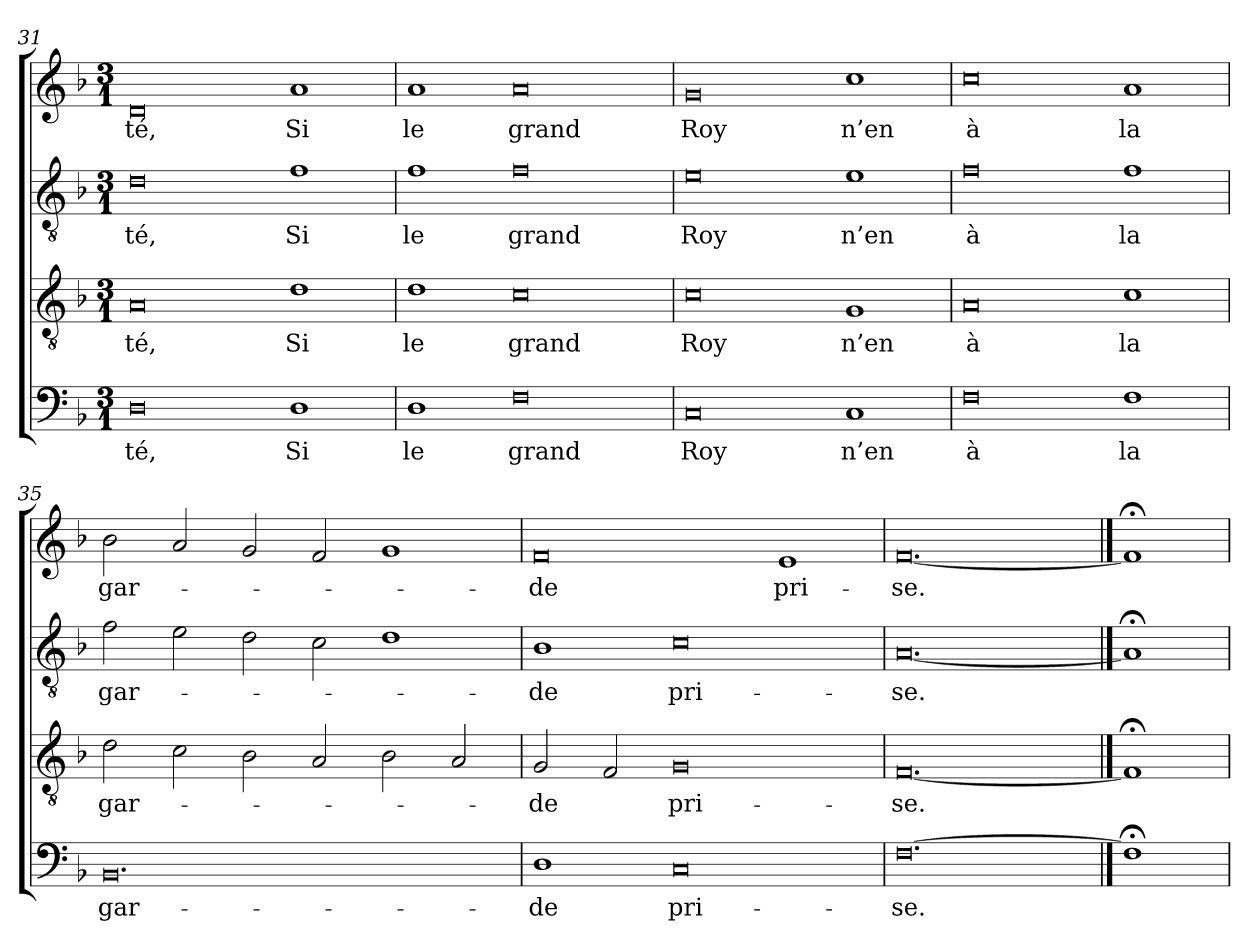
**kern	**text	**kern	**text	**kern	**text	**kern	**text
*part4	*part4	*part3	*part3	*part2	*part2	*part1	*part1
*staff4	*staff4	*staff3	*staff3	*staff2	*staff2	*staff1	*staff1
!!LO:LB:g=z
*clefF4	*	*clefGv2	*	*clefGv2	*	*clefG2	*
*k[b-]	*	*k[b-]	*	*k[b-]	*	*k[b-]	*
*M3/1	*	*M3/1	*	*M3/1	*	*M3/1	*
=31	=31	=31	=31	=31	=31	=31	=31
0D	-té,	0A	-té,	0d	-té,	0d	-té,
1D	Si	1d	Si	1f	Si	1a	Si
=32	=32	=32	=32	=32	=32	=32	=32
1D	le	1d	le	1f	le	1a	le
0F	grand	0c	grand	0f	grand	0a	grand
=33	=33	=33	=33	=33	=33	=33	=33
0C	Roy	0c	Roy	0e	Roy	0g	Roy
1C	n’en	1G	n’en	1e	n’en	1cc	n’en
=34	=34	=34	=34	=34	=34	=34	=34
0F	à	0A	à	0f	à	0cc	à
1F	la	1c	la	1f	la	1a	la
=35	=35	=35	=35	=35	=35	=35	=35
0.BB-	gar-	2d	gar-	2f	gar-	2b-	gar-
.	.	2c	.	2e	.	2a	.
.	.	2B-	.	2d	.	2g	.
.	.	2A	.	2c	.	2f	.
.	.	2B-	.	1d	.	1g	.
.	.	2A	.	.	.	.	.
=36	=36	=36	=36	=36	=36	=36	=36
1D	-de	2G	-de	1B-	-de	0f	-de
.	.	2F	.	.	.	.	.
0C	pri-	0G	pri-	0c	pri-	.	.
.	.	.	.	.	.	1e	pri-
=37	=37	=37	=37	=37	=37	=37	=37
[0.F	-se.	[0.F	-se.	[0.A	-se.	[0.f	-se.
==38	==38	==38	==38	==38	==38	==38	==38
1F;<]	.	1F;<]	.	1A;<]	.	1f;<]	.
=	=	=	=	=	=	=	=
*-	*-	*-	*-	*-	*-	*-	*-
